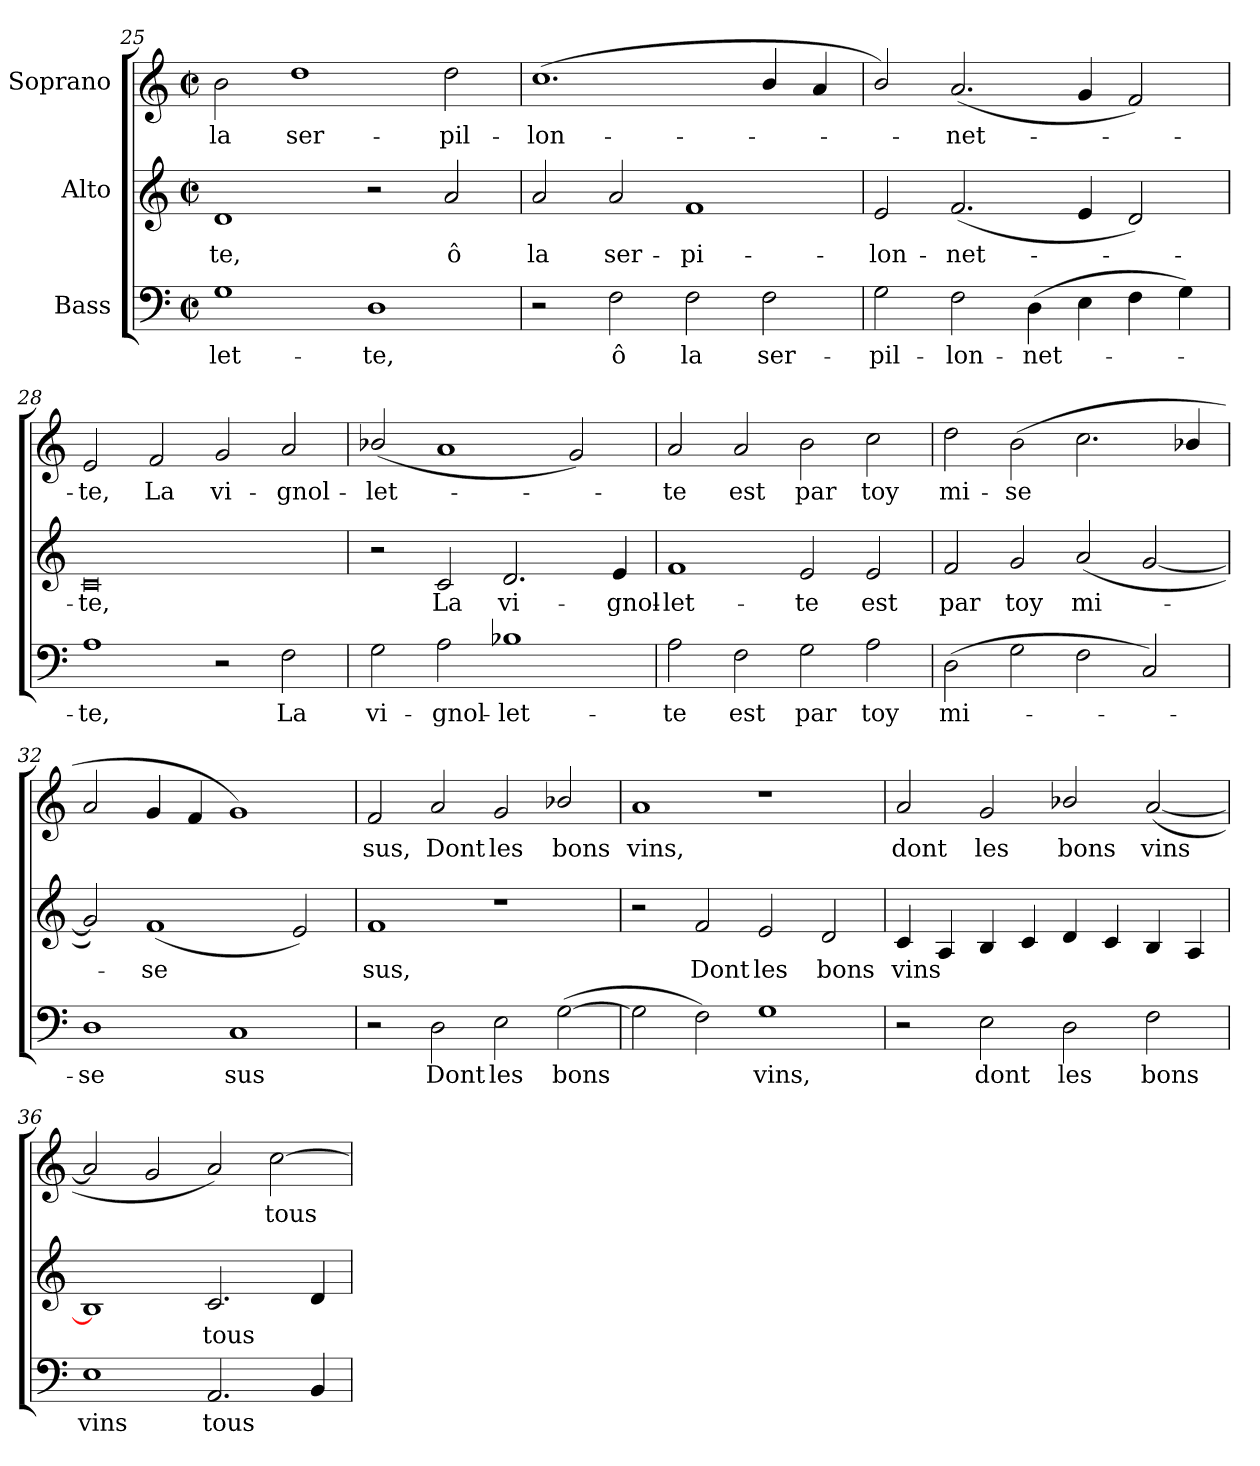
**kern	**text	**kern	**text	**kern	**text
*part3	*part3	*part2	*part2	*part1	*part1
*staff3	*staff3	*staff2	*staff2	*staff1	*staff1
*I"Bass	*	*I"Alto	*	*I"Soprano	*
*clefF4	*	*clefG2	*	*clefG2	*
*k[]	*	*k[]	*	*k[]	*
*C:	*	*C:	*	*C:	*
*M4/2	*	*M4/2	*	*M4/2	*
*met(c|)	*	*met(c|)	*	*met(c|)	*
=25	=25	=25	=25	=25	=25
!	!LO:LY:b	!	!LO:LY:b	!	!LO:LY:b
1G	-let-	1d	-te,	2b	la
!	!	!	!	!	!LO:LY:b
.	.	.	.	1dd	ser-
!	!LO:LY:b	!	!	!	!
1D	-te,	2r	.	.	.
!	!	!	!LO:LY:b	!	!LO:LY:b
.	.	2a	ô	2dd	-pil-
=26	=26	=26	=26	=26	=26
!	!	!	!LO:LY:b	!	!LO:LY:b
2r	.	2a	la	(<1.cc	-lon-
!	!LO:LY:b	!	!LO:LY:b	!	!
2F	ô	2a	ser-	.	.
!	!LO:LY:b	!	!LO:LY:b	!	!
2F	la	1f	-pi-	.	.
!	!LO:LY:b	!	!	!	!
2F	ser-	.	.	4b/	.
.	.	.	.	4a	.
=27	=27	=27	=27	=27	=27
!	!LO:LY:b	!	!LO:LY:b	!	!
2G	-pil-	2e	-lon-	2b/)	.
!	!LO:LY:b	!	!LO:LY:b	!	!LO:LY:b
2F	-lon-	(<2.f	-net-	(<2.a	net-
!	!LO:LY:b	!	!	!	!
(>4D	-net-	.	.	.	.
4E	.	4e	.	4g	.
4F	.	2d)	.	2f)	.
4G)	.	.	.	.	.
=28	=28	=28	=28	=28	=28
!	!LO:LY:b	!	!LO:LY:b	!	!LO:LY:b
1A	te,	0c	te,	2e	te,
!	!	!	!	!	!LO:LY:b
.	.	.	.	2f	La
!	!	!	!	!	!LO:LY:b
2r	.	.	.	2g	vi-
!	!LO:LY:b	!	!	!	!LO:LY:b
2F	La	.	.	2a	-gnol-
=29	=29	=29	=29	=29	=29
!	!LO:LY:b	!	!	!	!LO:LY:b
2G	vi-	2r	.	(<2b-X/	-let-
!	!LO:LY:b	!	!LO:LY:b	!	!
2A	-gnol-	2c	La	1a	.
!	!LO:LY:b	!	!LO:LY:b	!	!
1B-X	-let-	2.d	vi-	.	.
.	.	.	.	2g)	.
!	!	!	!LO:LY:b	!	!
.	.	4e	-gnol-	.	.
!!LO:LB:g=z
=30	=30	=30	=30	=30	=30
!	!LO:LY:b	!	!LO:LY:b	!	!LO:LY:b
2A	-te	1f	-let-	2a	te
!	!LO:LY:b	!	!	!	!LO:LY:b
2F	est	.	.	2a	est
!	!LO:LY:b	!	!LO:LY:b	!	!LO:LY:b
2G	par	2e	-te	2b	par
!	!LO:LY:b	!	!LO:LY:b	!	!LO:LY:b
2A	toy	2e	est	2cc	toy
=31	=31	=31	=31	=31	=31
!	!LO:LY:b	!	!LO:LY:b	!	!LO:LY:b
(>2D	mi-	2f	par	2dd	mi-
!	!	!	!LO:LY:b	!	!LO:LY:b
2G	.	2g	toy	(<2b\	-se
!	!	!	!LO:LY:b	!	!
2F	.	(<2a	mi-	2.cc\	.
2C/)	.	[2g	.	.	.
.	.	.	.	4b-X/	.
=32	=32	=32	=32	=32	=32
!	!LO:LY:b	!	!	!	!
1D	se	2g])	.	2a	.
!	!	!	!LO:LY:b	!	!
.	.	(<1f	se	4g	.
.	.	.	.	4f	.
!	!LO:LY:b	!	!	!	!
1C	sus	.	.	1g)	.
.	.	2e)	.	.	.
=33	=33	=33	=33	=33	=33
!	!	!	!LO:LY:b	!	!LO:LY:b
2r	.	1f	sus,	2f	sus,
!	!LO:LY:b	!	!	!	!LO:LY:b
2D	Dont	.	.	2a	Dont
!	!LO:LY:b	!	!	!	!LO:LY:b
2E	les	1r	.	2g	les
!	!LO:LY:b	!	!	!	!LO:LY:b
(>[2G	bons	.	.	2b-X/	bons
=34	=34	=34	=34	=34	=34
!	!	!	!	!	!LO:LY:b
2G]	.	2r	.	1a	vins,
!	!	!	!LO:LY:b	!	!
2F)	.	2f	Dont	.	.
!	!LO:LY:b	!	!LO:LY:b	!	!
1G	vins,	2e	les	1r	.
!	!	!	!LO:LY:b	!	!
.	.	2d	bons	.	.
=35	=35	=35	=35	=35	=35
!	!	!	!LO:LY:b	!	!LO:LY:b
2r	.	4c	vins	2a	dont
.	.	4A	.	.	.
!	!LO:LY:b	!	!	!	!LO:LY:b
2E	dont	4B	.	2g	les
.	.	4c	.	.	.
!	!LO:LY:b	!	!	!	!LO:LY:b
2D	les	4d	.	2b-X/	bons
.	.	4c	.	.	.
!	!LO:LY:b	!	!	!	!LO:LY:b
2F	bons	4B	.	(<[2a	vins
.	.	4A	.	.	.
!!LO:LB:g=z
=36	=36	=36	=36	=36	=36
!	!LO:LY:b	!	!	!	!
1E	vins	1B]	.	2a]	.
.	.	.	.	2g	.
!	!LO:LY:b	!	!LO:LY:b	!	!
2.AA	tous	2.c	tous	2a)	.
!	!	!	!	!	!LO:LY:b
.	.	.	.	[2cc	tous
4BB	.	4d	.	.	.
=	=	=	=	=	=
*-	*-	*-	*-	*-	*-
